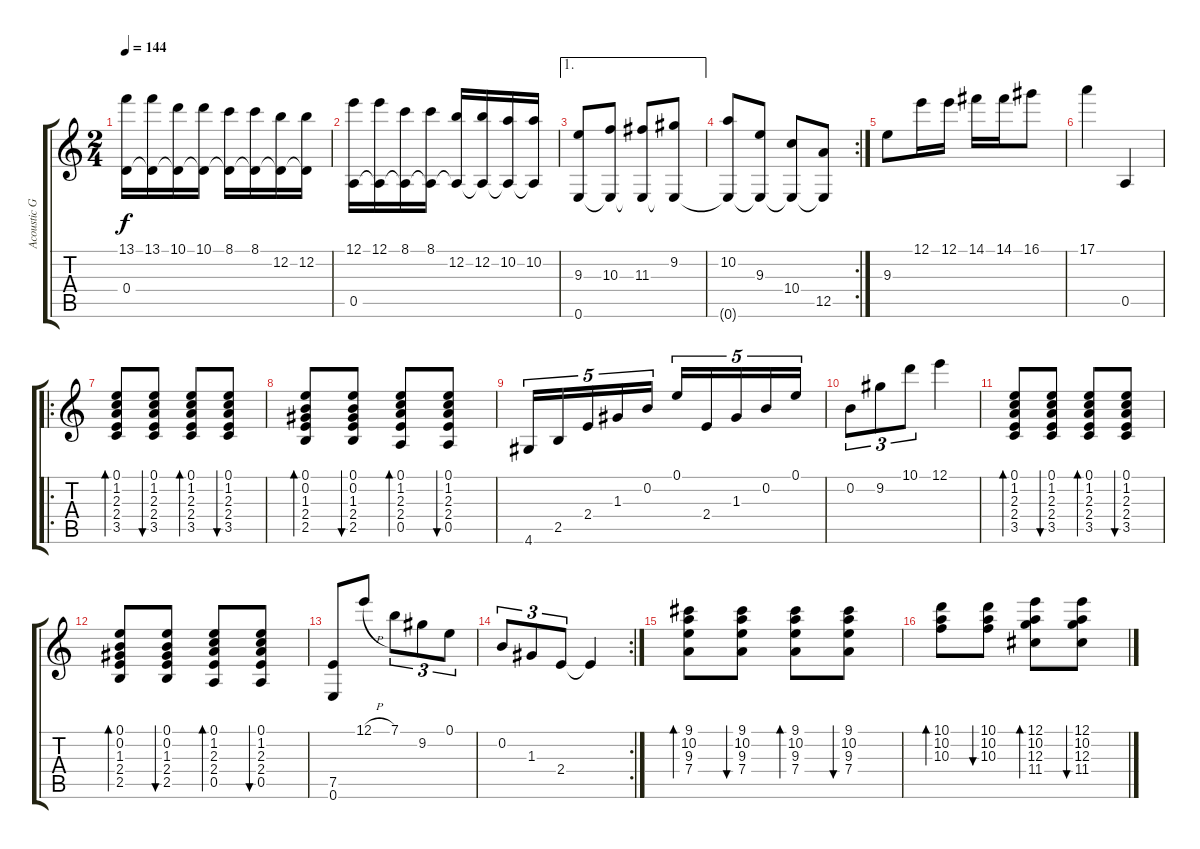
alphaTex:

\track ("Acoustic Guitar" "Acoustic G") {instrument acousticguitarnylon}
\staff {score tabs}
\tuning (E4 B3 G3 D3 A2 E2) {hide}
\ts (2 4)
\tempo 144
\clef g2
\ks c
(13.1 0.4).16{dy f} (13.1 0.4{t}).16 (10.1 0.4{t}).16 (10.1 0.4{t}).16 (8.1 0.4{t}).16 (8.1 0.4{t}).16 (12.2 0.4{t}).16 (12.2 0.4{t}).16 |
(12.1 0.5).16 (12.1 0.5{t}).16 (8.1 0.5{t}).16 (8.1 0.5{t}).16 (12.2 0.5{t}).16 (12.2 0.5{t}).16 (10.2 0.5{t}).16 (10.2 0.5{t}).16 |
\ae 1
(9.3 0.6).8 (10.3 0.6{t}).8 (11.3 0.6{t}).8 (9.2 0.6{t}).8 |
\rc 2
(10.2 0.6{t}).8 (9.3 0.6{t}).8 (10.4 0.6{t}).8 (12.5 0.6{t}).8 |
9.3.8 12.1.16 12.1.16 14.1.16 14.1.16 16.1.8 |
17.1.4 0.5.4 |
\ro
(0.1 1.2 2.3 2.4 3.5).8{bd 240} (0.1 1.2 2.3 2.4 3.5).8{bu 240} (0.1 1.2 2.3 2.4 3.5).8{bd 240} (0.1 1.2 2.3 2.4 3.5).8{bu 240} |
(0.1 0.2 1.3 2.4 2.5).8{bd 240} (0.1 0.2 1.3 2.4 2.5).8{bu 240} (0.1 1.2 2.3 2.4 0.5).8{bd 240} (0.1 1.2 2.3 2.4 0.5).8{bu 240} |
4.6.16{tu (5 4)} 2.5.16{tu (5 4)} 2.4.16{tu (5 4)} 1.3.16{tu (5 4)} 0.2.16{tu (5 4)} 0.1.16{tu (5 4)} 2.4.16{tu (5 4)} 1.3.16{tu (5 4)} 0.2.16{tu (5 4)} 0.1.16{tu (5 4)} |
0.2.8{tu (3 2)} 9.2.8{tu (3 2)} 10.1.8{tu (3 2)} 12.1.4 |
(0.1 1.2 2.3 2.4 3.5).8{bd 240} (0.1 1.2 2.3 2.4 3.5).8{bu 120} (0.1 1.2 2.3 2.4 3.5).8{bd 240} (0.1 1.2 2.3 2.4 3.5).8{bu 120} |
(0.1 0.2 1.3 2.4 2.5).8{bd 120} (0.1 0.2 1.3 2.4 2.5).8{bu 120} (0.1 1.2 2.3 2.4 0.5).8{bd 120} (0.1 1.2 2.3 2.4 0.5).8{bu 120} |
(7.5 0.6).8 12.1{h}.8 7.1.8{tu (3 2)} 9.2.8{tu (3 2)} 0.1.8{tu (3 2)} |
\rc 2
0.2.8{tu (3 2)} 1.3.8{tu (3 2)} 2.4.8{tu (3 2)} 2.4{t}.4 |
(9.1 10.2 9.3 7.4).8{bd 240} (9.1 10.2 9.3 7.4).8{bu 240} (9.1 10.2 9.3 7.4).8{bd 240} (9.1 10.2 9.3 7.4).8{bu 240} |
(10.1 10.2 10.3).8{bd 240} (10.1 10.2 10.3).8{bu 240} (12.1 10.2 12.3 11.4).8{bd 240} (12.1 10.2 12.3 11.4).8{bu 240}
